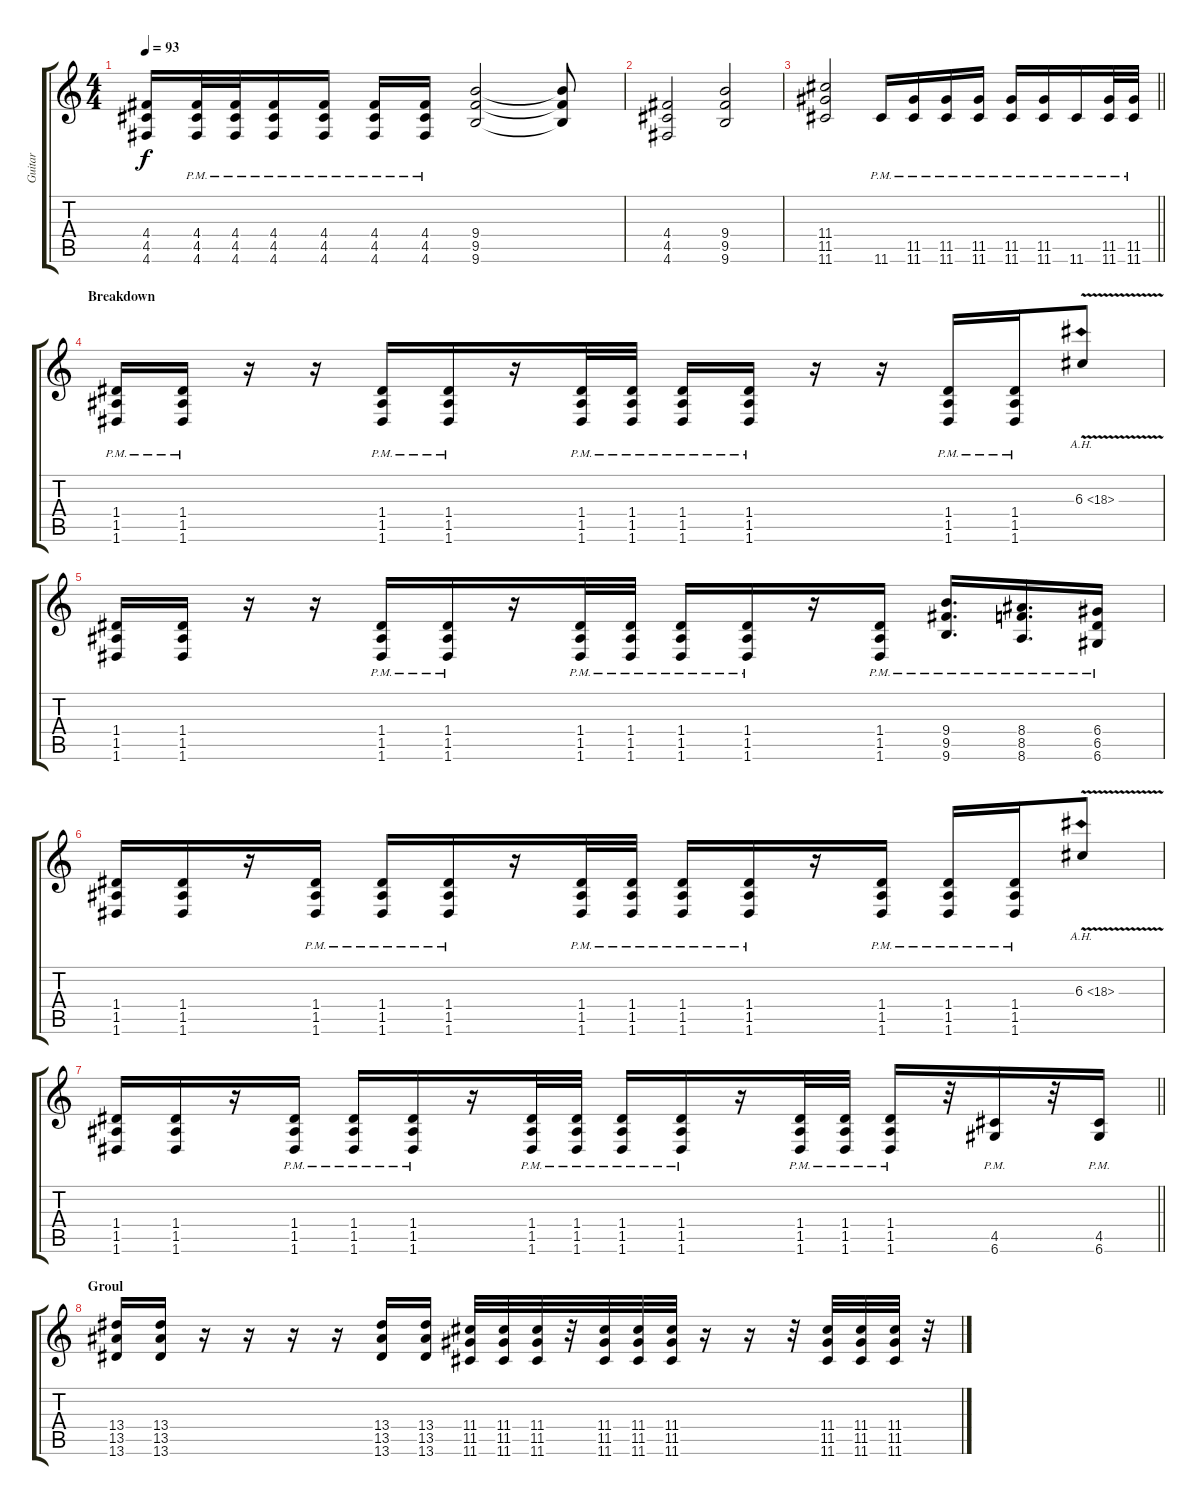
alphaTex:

\track ("Guitar" "Guitar") {instrument distortionguitar}
\staff {score tabs}
\tuning (E4 B3 G3 D3 A2 D2) {hide}
\ts (4 4)
\tempo 93
\clef g2
\ks c
(4.4 4.5 4.6).16{dy f} (4.4{pm} 4.5{pm} 4.6{pm}).32 (4.4{pm} 4.5{pm} 4.6{pm}).32 (4.4{pm} 4.5{pm} 4.6{pm}).16 (4.4{pm} 4.5{pm} 4.6{pm}).16 (4.4{pm} 4.5{pm} 4.6{pm}).16 (4.4{pm} 4.5{pm} 4.6{pm}).16 (9.4 9.5 9.6).2 (9.4{t} 9.5{t} 9.6{t}).8 |
(4.4 4.5 4.6).2 (9.4 9.5 9.6).2 |
\barLineRight lightlight
(11.4 11.5 11.6).2 11.6{pm}.16 (11.5{pm} 11.6{pm}).16 (11.5{pm} 11.6{pm}).16 (11.5{pm} 11.6{pm}).16 (11.5{pm} 11.6{pm}).16 (11.5{pm} 11.6{pm}).16 11.6{pm}.16 (11.5{pm} 11.6{pm}).32 (11.5{pm} 11.6{pm}).32 |
\section ("" "Breakdown")
(1.4{pm} 1.5{pm} 1.6{pm}).16 (1.4{pm} 1.5{pm} 1.6{pm}).16 r.16 r.16 (1.4{pm} 1.5{pm} 1.6{pm}).16 (1.4{pm} 1.5{pm} 1.6{pm}).16 r.16 (1.4{pm} 1.5{pm} 1.6{pm}).32 (1.4{pm} 1.5{pm} 1.6{pm}).32 (1.4{pm} 1.5{pm} 1.6{pm}).16 (1.4{pm} 1.5{pm} 1.6{pm}).16 r.16 r.16 (1.4{pm} 1.5{pm} 1.6{pm}).16 (1.4{pm} 1.5{pm} 1.6{pm}).16 6.3{ah 12 v}.8 |
(1.4 1.5 1.6).16 (1.4 1.5 1.6).16 r.16 r.16 (1.4{pm} 1.5{pm} 1.6{pm}).16 (1.4{pm} 1.5{pm} 1.6{pm}).16 r.16 (1.4{pm} 1.5{pm} 1.6{pm}).32 (1.4{pm} 1.5{pm} 1.6{pm}).32 (1.4{pm} 1.5{pm} 1.6{pm}).16 (1.4{pm} 1.5{pm} 1.6{pm}).16 r.16 (1.4{pm} 1.5{pm} 1.6{pm}).16 (9.4{pm} 9.5{pm} 9.6{pm}).16{d} (8.4{pm} 8.5{pm} 8.6{pm}).16{d} (6.4{pm} 6.5{pm} 6.6{pm}).16 |
(1.4 1.5 1.6).16 (1.4 1.5 1.6).16 r.16 (1.4{pm} 1.5{pm} 1.6{pm}).16 (1.4{pm} 1.5{pm} 1.6{pm}).16 (1.4{pm} 1.5{pm} 1.6{pm}).16 r.16 (1.4{pm} 1.5{pm} 1.6{pm}).32 (1.4{pm} 1.5{pm} 1.6{pm}).32 (1.4{pm} 1.5{pm} 1.6{pm}).16 (1.4{pm} 1.5{pm} 1.6{pm}).16 r.16 (1.4{pm} 1.5{pm} 1.6{pm}).16 (1.4 1.5{pm} 1.6{pm}).16 (1.4 1.5{pm} 1.6{pm}).16 6.3{ah 12 v}.8 |
\barLineRight lightlight
(1.4 1.5 1.6).16 (1.4 1.5 1.6).16 r.16 (1.4{pm} 1.5{pm} 1.6{pm}).16 (1.4{pm} 1.5{pm} 1.6{pm}).16 (1.4{pm} 1.5{pm} 1.6{pm}).16 r.16 (1.4{pm} 1.5{pm} 1.6{pm}).32 (1.4{pm} 1.5{pm} 1.6{pm}).32 (1.4{pm} 1.5{pm} 1.6{pm}).16 (1.4{pm} 1.5{pm} 1.6{pm}).16 r.16 (1.4{pm} 1.5{pm} 1.6{pm}).32 (1.4{pm} 1.5{pm} 1.6{pm}).32 (1.4 1.5{pm} 1.6{pm}).16 r.32 (4.5{pm} 6.6{pm}).16 r.32 (4.5{pm} 6.6{pm}).16 |
\section ("" "Groul")
(13.4 13.5 13.6).16 (13.4 13.5 13.6).16 r.16 r.16 r.16 r.16 (13.4 13.5 13.6).16 (13.4 13.5 13.6).16 (11.4 11.5 11.6).32 (11.4 11.5 11.6).32 (11.4 11.5 11.6).32 r.32 (11.4 11.5 11.6).32 (11.4 11.5 11.6).32 (11.4 11.5 11.6).32 r.16 r.16 r.32 (11.4 11.5 11.6).32 (11.4 11.5 11.6).32 (11.4 11.5 11.6).32 r.32
